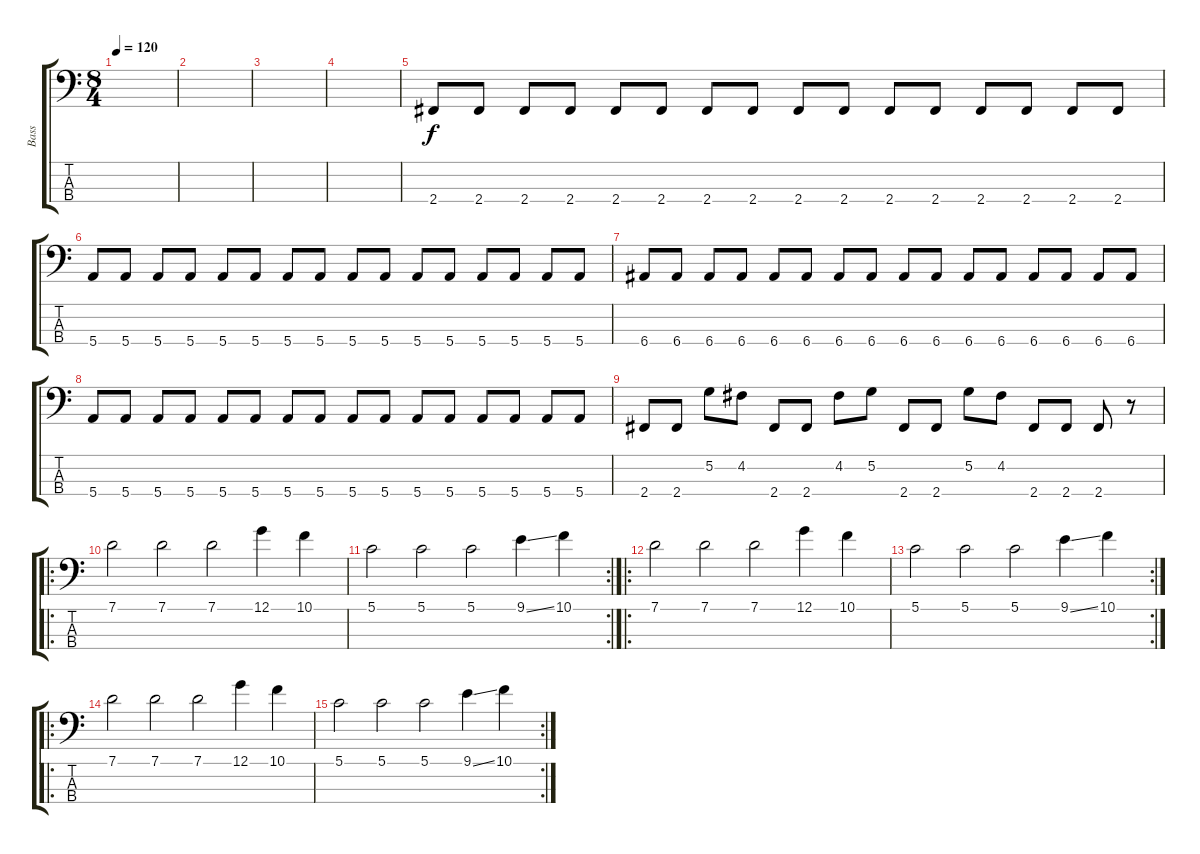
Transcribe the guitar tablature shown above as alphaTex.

\track ("Bass" "Bass") {instrument electricbasspick}
\staff {score tabs}
\tuning (G2 D2 A1 E1) {hide}
\ts (8 4)
\tempo 120
\clef f4
\ks c
|
|
|
|
2.4.8 2.4.8 2.4.8 2.4.8 2.4.8 2.4.8 2.4.8 2.4.8 2.4.8 2.4.8 2.4.8 2.4.8 2.4.8 2.4.8 2.4.8 2.4.8 |
5.4.8 5.4.8 5.4.8 5.4.8 5.4.8 5.4.8 5.4.8 5.4.8 5.4.8 5.4.8 5.4.8 5.4.8 5.4.8 5.4.8 5.4.8 5.4.8 |
6.4.8 6.4.8 6.4.8 6.4.8 6.4.8 6.4.8 6.4.8 6.4.8 6.4.8 6.4.8 6.4.8 6.4.8 6.4.8 6.4.8 6.4.8 6.4.8 |
5.4.8 5.4.8 5.4.8 5.4.8 5.4.8 5.4.8 5.4.8 5.4.8 5.4.8 5.4.8 5.4.8 5.4.8 5.4.8 5.4.8 5.4.8 5.4.8 |
2.4.8 2.4.8 5.2.8 4.2.8 2.4.8 2.4.8 4.2.8 5.2.8 2.4.8 2.4.8 5.2.8 4.2.8 2.4.8 2.4.8 2.4.8 r.8 |
\ro
7.1.2 7.1.2 7.1.2 12.1.4 10.1.4 |
\rc 2
5.1.2 5.1.2 5.1.2 9.1{ss}.4 10.1.4 |
\ro
7.1.2 7.1.2 7.1.2 12.1.4 10.1.4 |
\rc 2
5.1.2 5.1.2 5.1.2 9.1{ss}.4 10.1.4 |
\ro
7.1.2 7.1.2 7.1.2 12.1.4 10.1.4 |
\rc 2
5.1.2 5.1.2 5.1.2 9.1{ss}.4 10.1.4
